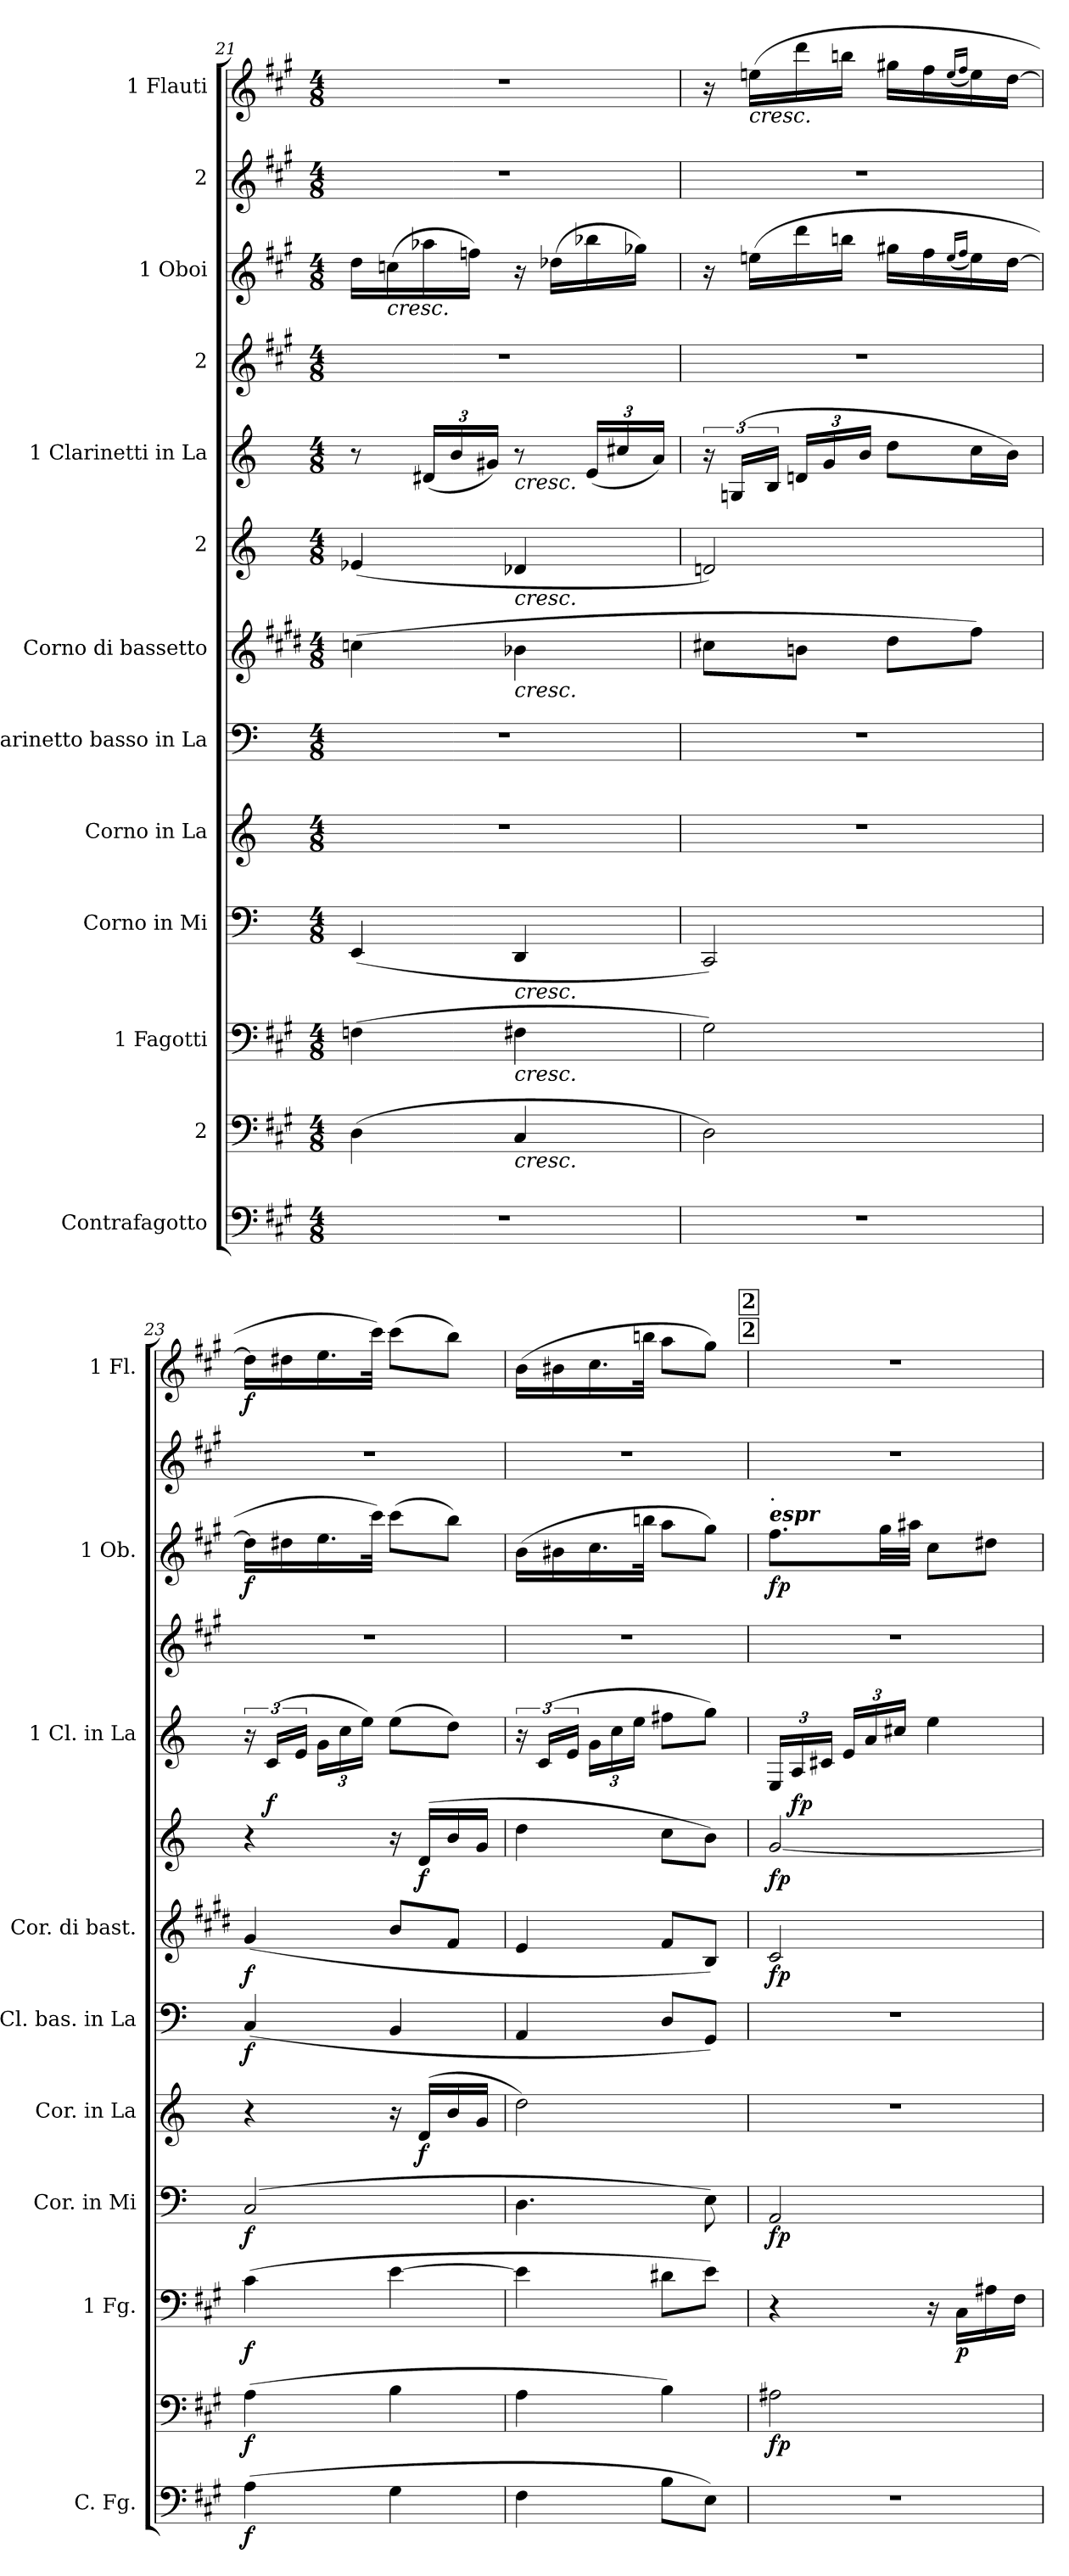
**kern	**dynam	**kern	**dynam	**kern	**dynam	**kern	**dynam	**kern	**dynam	**kern	**dynam	**kern	**dynam	**kern	**dynam	**kern	**dynam	**kern	**kern	**dynam	**kern	**kern	**dynam
*part13	*part13	*part12	*part12	*part11	*part11	*part10	*part10	*part9	*part9	*part8	*part8	*part7	*part7	*part6	*part6	*part5	*part5	*part4	*part3	*part3	*part2	*part1	*part1
*staff13	*staff13	*staff12	*staff12	*staff11	*staff11	*staff10	*staff10	*staff9	*staff9	*staff8	*staff8	*staff7	*staff7	*staff6	*staff6	*staff5	*staff5	*staff4	*staff3	*staff3	*staff2	*staff1	*staff1
*I"Contrafagotto	*	*I"2	*	*I"1  Fagotti	*	*I"Corno in Mi	*	*I"Corno in La	*	*I"Clarinetto basso in La	*	*I"Corno di bassetto	*	*I"2	*	*I"1  Clarinetti in La	*	*I"2	*I"1  Oboi	*	*I"2	*I"1  Flauti	*
*I'C. Fg.	*	*	*	*I'1  Fg.	*	*I'Cor. in Mi	*	*I'Cor. in La	*	*I'Cl. bas. in La	*	*I'Cor. di bast.	*	*	*	*I'1  Cl. in La	*	*	*I'1  Ob.	*	*	*I'1  Fl.	*
*clefF4	*	*clefF4	*	*clefF4	*	*clefF4	*	*clefG2	*	*clefF4	*	*clefG2	*	*clefG2	*	*clefG2	*	*clefG2	*clefG2	*	*clefG2	*clefG2	*
*ITrd7c12	*	*	*	*	*	*ITrd5c8	*	*ITrd2c3	*	*ITrd2c3	*	*ITrd4c7	*	*ITrd2c3	*	*ITrd2c3	*	*	*	*	*	*	*
*k[f#c#g#]	*	*k[f#c#g#]	*	*k[f#c#g#]	*	*k[f#c#g#d#]	*	*k[f#c#g#]	*	*k[f#c#g#]	*	*k[f#c#g#]	*	*k[f#c#g#]	*	*k[f#c#g#]	*	*k[f#c#g#]	*k[f#c#g#]	*	*k[f#c#g#]	*k[f#c#g#]	*
*M4/8	*	*M4/8	*	*M4/8	*	*M4/8	*	*M4/8	*	*M4/8	*	*M4/8	*	*M4/8	*	*M4/8	*	*M4/8	*M4/8	*	*M4/8	*M4/8	*
=21	=21	=21	=21	=21	=21	=21	=21	=21	=21	=21	=21	=21	=21	=21	=21	=21	=21	=21	=21	=21	=21	=21	=21
2r	.	(4D\	.	(4Fn\	.	(4GGG#/	.	2r	.	2r	.	(4fn\	.	(4cn/	.	8r	.	2r	16dd\LL	.	2r	2r	.
!	!	!	!	!	!	!	!	!	!	!	!	!	!	!	!	!	!	!	!LO:TX:b:i:t=cresc.	!	!	!	!
.	.	.	.	.	.	.	.	.	.	.	.	.	.	.	.	.	.	.	(16ccn\	.	.	.	.
*	*	*	*	*	*	*	*	*	*	*	*	*	*	*	*	*Xbrackettup	*	*	*	*	*	*	*
.	.	.	.	.	.	.	.	.	.	.	.	.	.	.	.	(24B#X/LL	.	.	16aa-X\	.	.	.	.
.	.	.	.	.	.	.	.	.	.	.	.	.	.	.	.	24g#/	.	.	.	.	.	.	.
.	.	.	.	.	.	.	.	.	.	.	.	.	.	.	.	.	.	.	16ffn\JJ)	.	.	.	.
.	.	.	.	.	.	.	.	.	.	.	.	.	.	.	.	24e#X/JJ)	.	.	.	.	.	.	.
!	!	!	!	!	!	!	!	!	!	!	!	!	!	!	!	!LO:TX:b:i:t=cresc.	!	!	!	!	!	!	!
!	!	!	!	!	!	!	!	!	!	!	!	!	!	!LO:TX:b:i:t=cresc.	!	!	!	!	!	!	!	!	!
!	!	!	!	!	!	!	!	!	!	!	!	!LO:TX:b:i:t=cresc.	!	!	!	!	!	!	!	!	!	!	!
!	!	!	!	!	!	!LO:TX:b:i:t=cresc.	!	!	!	!	!	!	!	!	!	!	!	!	!	!	!	!	!
!	!	!	!	!LO:TX:b:i:t=cresc.	!	!	!	!	!	!	!	!	!	!	!	!	!	!	!	!	!	!	!
!	!	!LO:TX:b:i:t=cresc.	!	!	!	!	!	!	!	!	!	!	!	!	!	!	!	!	!	!	!	!	!
.	.	4C#/	.	4F#X\	.	4FFF#/	.	.	.	.	.	4e-X\	.	4B-X/	.	8r	.	.	16r	.	.	.	.
.	.	.	.	.	.	.	.	.	.	.	.	.	.	.	.	.	.	.	(16dd-X\LL	.	.	.	.
.	.	.	.	.	.	.	.	.	.	.	.	.	.	.	.	(24c#/LL	.	.	16bb-X\	.	.	.	.
.	.	.	.	.	.	.	.	.	.	.	.	.	.	.	.	24a#X/	.	.	.	.	.	.	.
.	.	.	.	.	.	.	.	.	.	.	.	.	.	.	.	.	.	.	16gg-X\JJ)	.	.	.	.
.	.	.	.	.	.	.	.	.	.	.	.	.	.	.	.	24f#/JJ)	.	.	.	.	.	.	.
!!LO:PB:g=z
=22	=22	=22	=22	=22	=22	=22	=22	=22	=22	=22	=22	=22	=22	=22	=22	=22	=22	=22	=22	=22	=22	=22	=22
*	*	*	*	*	*	*	*	*	*	*	*	*	*	*	*	*brackettup	*	*	*	*	*	*	*
2r	.	2D\)	.	2G#\)	.	2EEE/)	.	2r	.	2r	.	8f#X\L	.	2Bn/)	.	24r	.	2r	16r	.	2r	16r	.
.	.	.	.	.	.	.	.	.	.	.	.	.	.	.	.	(24En/LL	.	.	.	.	.	.	.
!	!	!	!	!	!	!	!	!	!	!	!	!	!	!	!	!	!	!	!	!	!	!LO:TX:b:i:t=cresc.	!
.	.	.	.	.	.	.	.	.	.	.	.	.	.	.	.	.	.	.	(16een\LL	.	.	(16een\LL	.
.	.	.	.	.	.	.	.	.	.	.	.	.	.	.	.	24G#/JJ	.	.	.	.	.	.	.
*	*	*	*	*	*	*	*	*	*	*	*	*	*	*	*	*Xbrackettup	*	*	*	*	*	*	*
.	.	.	.	.	.	.	.	.	.	.	.	8en\J	.	.	.	24Bn/LL	.	.	16ddd\	.	.	16ddd\	.
.	.	.	.	.	.	.	.	.	.	.	.	.	.	.	.	24e/	.	.	.	.	.	.	.
.	.	.	.	.	.	.	.	.	.	.	.	.	.	.	.	.	.	.	16bbn\JJ	.	.	16bbn\JJ	.
.	.	.	.	.	.	.	.	.	.	.	.	.	.	.	.	24g#/JJ	.	.	.	.	.	.	.
.	.	.	.	.	.	.	.	.	.	.	.	8g#\L	.	.	.	8b\L	.	.	16gg#X\LL	.	.	16gg#X\LL	.
.	.	.	.	.	.	.	.	.	.	.	.	.	.	.	.	.	.	.	16ff#\	.	.	16ff#\	.
.	.	.	.	.	.	.	.	.	.	.	.	.	.	.	.	.	.	.	(16qee/LL	.	.	(16qee/LL	.
.	.	.	.	.	.	.	.	.	.	.	.	.	.	.	.	.	.	.	16qff#/JJ	.	.	16qff#/JJ	.
.	.	.	.	.	.	.	.	.	.	.	.	8b\J)	.	.	.	16a\L	.	.	16ee\)	.	.	16ee\)	.
.	.	.	.	.	.	.	.	.	.	.	.	.	.	.	.	16g#\JJ)	.	.	[16dd\JJ	.	.	[16dd\JJ	.
=23	=23	=23	=23	=23	=23	=23	=23	=23	=23	=23	=23	=23	=23	=23	=23	=23	=23	=23	=23	=23	=23	=23	=23
*	*	*	*	*	*	*	*	*	*	*	*	*	*	*	*	*brackettup	*	*	*	*	*	*	*
!	!LO:DY:b	!	!LO:DY:b	!	!LO:DY:b	!	!LO:DY:b	!	!	!	!LO:DY:b	!	!LO:DY:b	!	!	!	!	!	!	!LO:DY:b	!	!	!LO:DY:b
(4AA\	f	(4A\	f	(4c#\	f	(2EE/	f	4r	.	(4AA/	f	(4c#/	f	4r	.	24r	.	2r	16dd\LL]	f	2r	16dd\LL]	f
!	!	!	!	!	!	!	!	!	!	!	!	!	!	!	!	!	!LO:DY:b	!	!	!	!	!	!
.	.	.	.	.	.	.	.	.	.	.	.	.	.	.	.	(24A/LL	f	.	.	.	.	.	.
.	.	.	.	.	.	.	.	.	.	.	.	.	.	.	.	.	.	.	16dd#X\	.	.	16dd#X\	.
.	.	.	.	.	.	.	.	.	.	.	.	.	.	.	.	24c#/JJ	.	.	.	.	.	.	.
*	*	*	*	*	*	*	*	*	*	*	*	*	*	*	*	*Xbrackettup	*	*	*	*	*	*	*
.	.	.	.	.	.	.	.	.	.	.	.	.	.	.	.	24e\LL	.	.	16.ee\	.	.	16.ee\	.
.	.	.	.	.	.	.	.	.	.	.	.	.	.	.	.	24a\	.	.	.	.	.	.	.
.	.	.	.	.	.	.	.	.	.	.	.	.	.	.	.	24cc#\JJ)	.	.	.	.	.	.	.
.	.	.	.	.	.	.	.	.	.	.	.	.	.	.	.	.	.	.	32ccc#\JJk)	.	.	32ccc#\JJk)	.
4GG#\	.	4B\	.	[4e\	.	.	.	16r	.	4GG#/	.	8e/L	.	16r	.	(8cc#\L	.	.	(8ccc#\L	.	.	(8ccc#\L	.
!	!	!	!	!	!	!	!	!	!LO:DY:b	!	!	!	!	!	!LO:DY:b	!	!	!	!	!	!	!	!
.	.	.	.	.	.	.	.	(16B/LL	f	.	.	.	.	(16B/LL	f	.	.	.	.	.	.	.	.
.	.	.	.	.	.	.	.	16g#/	.	.	.	8B/J	.	16g#/	.	8b\J)	.	.	8bb\J)	.	.	8bb\J)	.
.	.	.	.	.	.	.	.	16e/JJ	.	.	.	.	.	16e/JJ	.	.	.	.	.	.	.	.	.
=24	=24	=24	=24	=24	=24	=24	=24	=24	=24	=24	=24	=24	=24	=24	=24	=24	=24	=24	=24	=24	=24	=24	=24
*	*	*	*	*	*	*	*	*	*	*	*	*	*	*	*	*brackettup	*	*	*	*	*	*	*
4FF#\	.	4A\	.	4e\]	.	4.FF#\	.	2b\)	.	4FF#/	.	4A/	.	4b\	.	24r	.	2r	(16b\LL	.	2r	(16b\LL	.
.	.	.	.	.	.	.	.	.	.	.	.	.	.	.	.	(24A/LL	.	.	.	.	.	.	.
.	.	.	.	.	.	.	.	.	.	.	.	.	.	.	.	.	.	.	16b#X\	.	.	16b#X\	.
.	.	.	.	.	.	.	.	.	.	.	.	.	.	.	.	24c#/JJ	.	.	.	.	.	.	.
*	*	*	*	*	*	*	*	*	*	*	*	*	*	*	*	*Xbrackettup	*	*	*	*	*	*	*
.	.	.	.	.	.	.	.	.	.	.	.	.	.	.	.	24e\LL	.	.	16.cc#\	.	.	16.cc#\	.
.	.	.	.	.	.	.	.	.	.	.	.	.	.	.	.	24a\	.	.	.	.	.	.	.
.	.	.	.	.	.	.	.	.	.	.	.	.	.	.	.	24cc#\JJ	.	.	.	.	.	.	.
.	.	.	.	.	.	.	.	.	.	.	.	.	.	.	.	.	.	.	32bbn\JJk	.	.	32bbn\JJk	.
8BB\L	.	4B\)	.	8d#X\L	.	.	.	.	.	8BB/L	.	8B/L	.	8a\L	.	8dd#X\L	.	.	8aa\L	.	.	8aa\L	.
8EE\J)	.	.	.	8e\J)	.	8GG#\)	.	.	.	8EE/J)	.	8E/J)	.	8g#\J)	.	8ee\J)	.	.	8gg#\J)	.	.	8gg#\J)	.
!!LO:REH:place=s1:a:B:cj:fs=14:t=2
!!LO:REH:place=s1:b:B:cj:fs=14:t=2
=25	=25	=25	=25	=25	=25	=25	=25	=25	=25	=25	=25	=25	=25	=25	=25	=25	=25	=25	=25	=25	=25	=25	=25
!	!	!	!	!	!	!	!	!	!	!	!	!	!	!	!	!	!	!	!LO:TX:a:Bi:t=espr	!	!	!	!
!	!	!	!	!	!	!	!	!	!	!	!	!	!	!	!	!	!	!	!LO:TX:a:t=.	!	!	!	!
!	!	!	!LO:DY:b	!	!	!	!LO:DY:b	!	!	!	!	!	!LO:DY:b	!	!LO:DY:b	!	!	!	!	!LO:DY:b	!	!	!
2r	.	2A#X\	fp	4r	.	2CC#/	fp	2r	.	2r	.	2F#/	fp	[2e/	fp	24C#/LL	.	2r	8.ff#\L	fp	2r	2r	.
!	!	!	!	!	!	!	!	!	!	!	!	!	!	!	!	!	!LO:DY:b	!	!	!	!	!	!
.	.	.	.	.	.	.	.	.	.	.	.	.	.	.	.	24F#/	fp	.	.	.	.	.	.
.	.	.	.	.	.	.	.	.	.	.	.	.	.	.	.	24A#X/JJ	.	.	.	.	.	.	.
.	.	.	.	.	.	.	.	.	.	.	.	.	.	.	.	24c#/LL	.	.	.	.	.	.	.
.	.	.	.	.	.	.	.	.	.	.	.	.	.	.	.	24f#/	.	.	.	.	.	.	.
.	.	.	.	.	.	.	.	.	.	.	.	.	.	.	.	.	.	.	32gg#\LL	.	.	.	.
.	.	.	.	.	.	.	.	.	.	.	.	.	.	.	.	24a#X/JJ	.	.	.	.	.	.	.
.	.	.	.	.	.	.	.	.	.	.	.	.	.	.	.	.	.	.	32aa#X\JJJ	.	.	.	.
.	.	.	.	16r	.	.	.	.	.	.	.	.	.	.	.	4cc#\	.	.	8cc#\L	.	.	.	.
!	!	!	!	!	!LO:DY:b	!	!	!	!	!	!	!	!	!	!	!	!	!	!	!	!	!	!
.	.	.	.	16C#\LL	p	.	.	.	.	.	.	.	.	.	.	.	.	.	.	.	.	.	.
.	.	.	.	16A#X\	.	.	.	.	.	.	.	.	.	.	.	.	.	.	8dd#X\J	.	.	.	.
.	.	.	.	16F#\JJ	.	.	.	.	.	.	.	.	.	.	.	.	.	.	.	.	.	.	.
=	=	=	=	=	=	=	=	=	=	=	=	=	=	=	=	=	=	=	=	=	=	=	=
*-	*-	*-	*-	*-	*-	*-	*-	*-	*-	*-	*-	*-	*-	*-	*-	*-	*-	*-	*-	*-	*-	*-	*-
